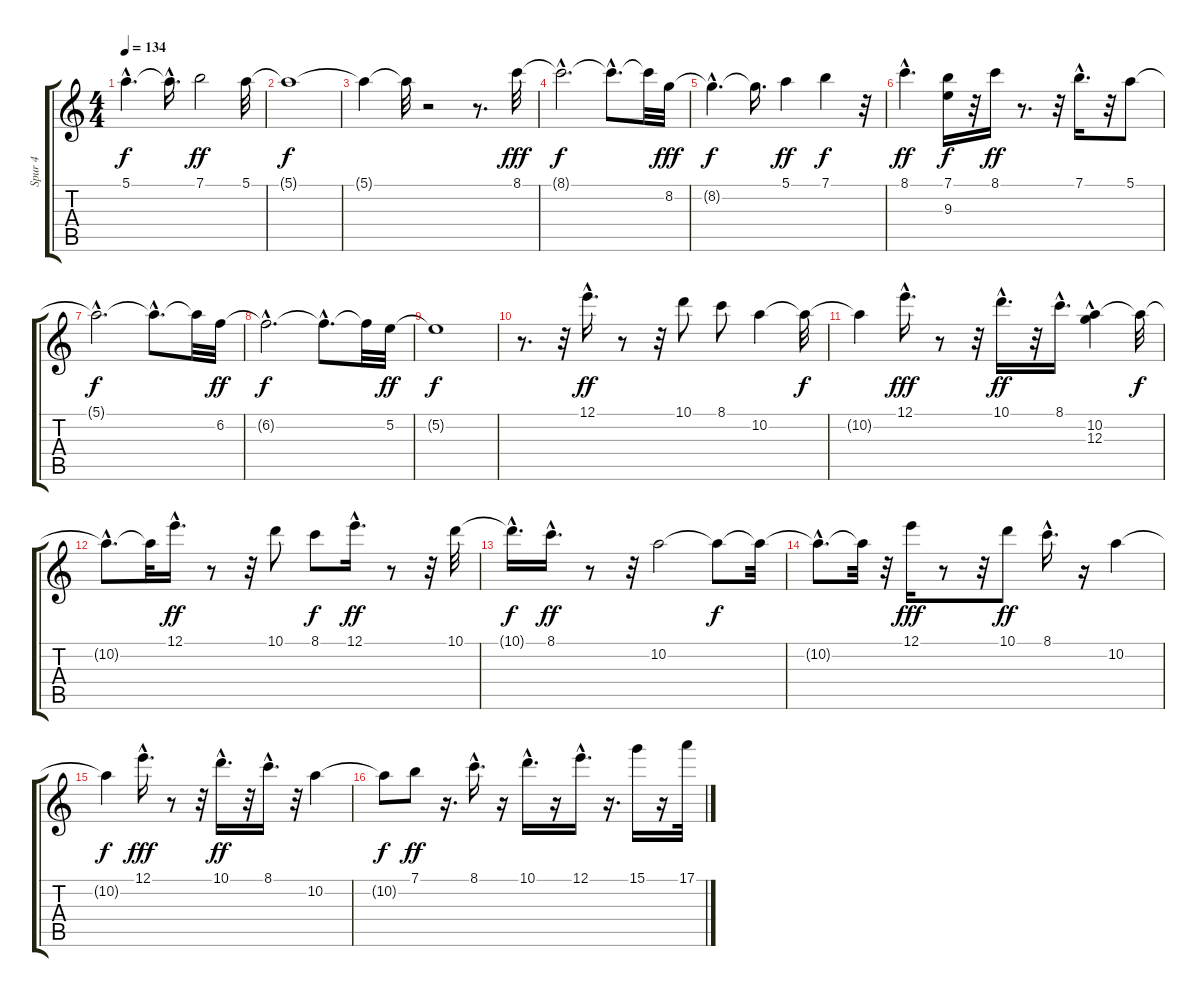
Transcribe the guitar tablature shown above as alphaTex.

\track ("Spur 4" "Spur 4") {instrument distortionguitar}
\staff {score tabs}
\tuning (E4 B3 G3 D3 A2 E2) {hide}
\ts (4 4)
\tempo 134
\clef g2
\ks c
5.1{hac t}.4{d dy f} 5.1{hac t}.16{d} 7.1.2{dy ff} 5.1.32 |
5.1{t}.1{dy f} |
5.1{t}.4 5.1{t}.32 r.2 r.8{d} 8.1.32{dy fff} |
8.1{hac t}.2{d dy f} 8.1{hac t}.8{d} 8.1{t}.32 8.2.32{dy fff} |
8.2{hac t}.4{d dy f} 8.2{t}.16{d} 5.1.4{dy ff} 7.1.4{dy f} r.32 |
8.1{hac}.4{d dy ff} (7.1 9.3).16{dy f} r.32 8.1.16{dy ff} r.8{d} r.32 7.1{hac}.16{d} r.32 5.1.8 |
5.1{hac t}.2{d dy f} 5.1{hac t}.8{d} 5.1{t}.32 6.2.32{dy ff} |
6.2{hac t}.2{d dy f} 6.2{hac t}.8{d} 6.2{t}.32 5.2.32{dy ff} |
5.2{t}.1{dy f} |
r.8{d} r.32 12.1{hac}.16{d dy ff} r.8 r.32 10.1.8 8.1.8 10.2.4 10.2{t}.32{dy f} |
10.2{t}.4 12.1{hac}.16{d dy fff} r.8 r.32 10.1{hac}.16{d dy ff} r.32 8.1{hac}.16{d} (10.2 12.3{hac}).4 10.2{t}.32{dy f} |
10.2{hac t}.8{d} 10.2{t}.32 12.1{hac}.16{d dy ff} r.8 r.32 10.1.8 8.1.8{dy f} 12.1{hac}.16{d dy ff} r.8 r.32 10.1.32 |
10.1{hac t}.16{d dy f} 8.1{hac}.16{d dy ff} r.8 r.32 10.2.2 10.2{t}.8{dy f} 10.2{t}.32 |
10.2{hac t}.8{d} 10.2{t}.32 r.32 12.1.16{dy fff} r.8 r.32 10.1.8{dy ff} 8.1{hac}.16{d} r.16 10.2.4 |
10.2{t}.4{dy f} 12.1{hac}.16{d dy fff} r.8 r.32 10.1{hac}.16{d dy ff} r.32 8.1{hac}.16{d} r.32 10.2.4 |
10.2{t}.8{dy f} 7.1.8{dy ff} r.16{d} 8.1{hac}.16{d} r.16 10.1{hac}.16{d} r.16 12.1{hac}.16{d} r.16{d} 15.1.16 r.16 17.1.32
